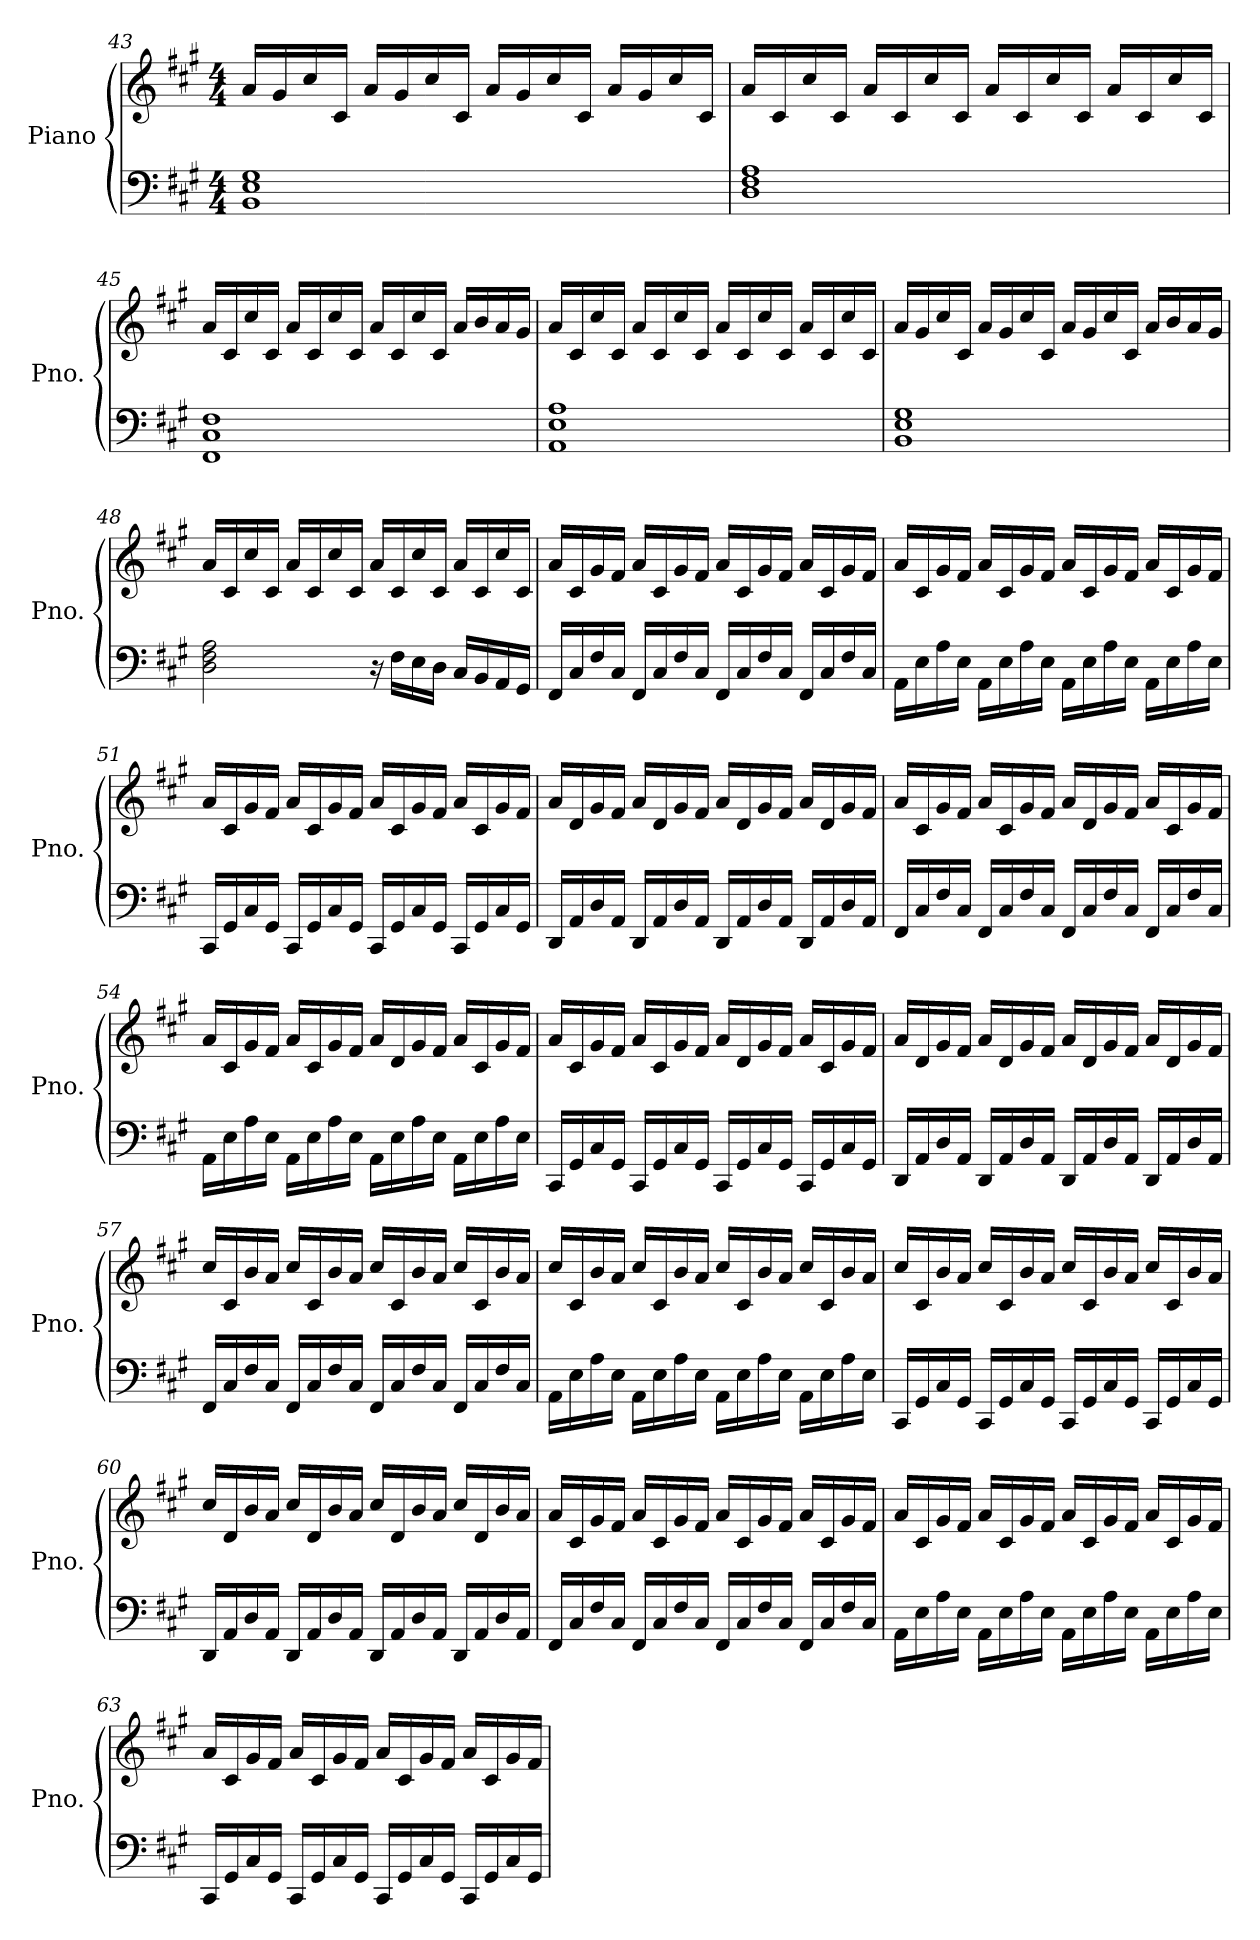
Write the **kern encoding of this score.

**kern	**kern
*part1	*part1
*staff2	*staff1
*I"Piano	*
*I'Pno.	*
!!LO:LB:g=z
*clefF4	*clefG2
*k[f#c#g#]	*k[f#c#g#]
*M4/4	*M4/4
=43	=43
1BB 1E 1G#	16a/LL
.	16g#/
.	16cc#/
.	16c#/JJ
.	16a/LL
.	16g#/
.	16cc#/
.	16c#/JJ
.	16a/LL
.	16g#/
.	16cc#/
.	16c#/JJ
.	16a/LL
.	16g#/
.	16cc#/
.	16c#/JJ
=44	=44
1D 1F# 1A	16a/LL
.	16c#/
.	16cc#/
.	16c#/JJ
.	16a/LL
.	16c#/
.	16cc#/
.	16c#/JJ
.	16a/LL
.	16c#/
.	16cc#/
.	16c#/JJ
.	16a/LL
.	16c#/
.	16cc#/
.	16c#/JJ
!!LO:PB:g=z
=45	=45
1FF# 1C# 1F#	16a/LL
.	16c#/
.	16cc#/
.	16c#/JJ
.	16a/LL
.	16c#/
.	16cc#/
.	16c#/JJ
.	16a/LL
.	16c#/
.	16cc#/
.	16c#/JJ
.	16a/LL
.	16b/
.	16a/
.	16g#/JJ
=46	=46
1AA 1E 1A	16a/LL
.	16c#/
.	16cc#/
.	16c#/JJ
.	16a/LL
.	16c#/
.	16cc#/
.	16c#/JJ
.	16a/LL
.	16c#/
.	16cc#/
.	16c#/JJ
.	16a/LL
.	16c#/
.	16cc#/
.	16c#/JJ
!!LO:LB:g=z
=47	=47
1BB 1E 1G#	16a/LL
.	16g#/
.	16cc#/
.	16c#/JJ
.	16a/LL
.	16g#/
.	16cc#/
.	16c#/JJ
.	16a/LL
.	16g#/
.	16cc#/
.	16c#/JJ
.	16a/LL
.	16b/
.	16a/
.	16g#/JJ
=48	=48
2D\ 2F#\ 2A\	16a/LL
.	16c#/
.	16cc#/
.	16c#/JJ
.	16a/LL
.	16c#/
.	16cc#/
.	16c#/JJ
16r	16a/LL
16F#\LL	16c#/
16E\	16cc#/
16D\JJ	16c#/JJ
16C#/LL	16a/LL
16BB/	16c#/
16AA/	16cc#/
16GG#/JJ	16c#/JJ
!!LO:LB:g=z
=49	=49
16FF#/LL	16a/LL
16C#/	16c#/
16F#/	16g#/
16C#/JJ	16f#/JJ
16FF#/LL	16a/LL
16C#/	16c#/
16F#/	16g#/
16C#/JJ	16f#/JJ
16FF#/LL	16a/LL
16C#/	16c#/
16F#/	16g#/
16C#/JJ	16f#/JJ
16FF#/LL	16a/LL
16C#/	16c#/
16F#/	16g#/
16C#/JJ	16f#/JJ
=50	=50
16AA\LL	16a/LL
16E\	16c#/
16A\	16g#/
16E\JJ	16f#/JJ
16AA\LL	16a/LL
16E\	16c#/
16A\	16g#/
16E\JJ	16f#/JJ
16AA\LL	16a/LL
16E\	16c#/
16A\	16g#/
16E\JJ	16f#/JJ
16AA\LL	16a/LL
16E\	16c#/
16A\	16g#/
16E\JJ	16f#/JJ
!!LO:LB:g=z
=51	=51
16CC#/LL	16a/LL
16GG#/	16c#/
16C#/	16g#/
16GG#/JJ	16f#/JJ
16CC#/LL	16a/LL
16GG#/	16c#/
16C#/	16g#/
16GG#/JJ	16f#/JJ
16CC#/LL	16a/LL
16GG#/	16c#/
16C#/	16g#/
16GG#/JJ	16f#/JJ
16CC#/LL	16a/LL
16GG#/	16c#/
16C#/	16g#/
16GG#/JJ	16f#/JJ
=52	=52
16DD/LL	16a/LL
16AA/	16d/
16D/	16g#/
16AA/JJ	16f#/JJ
16DD/LL	16a/LL
16AA/	16d/
16D/	16g#/
16AA/JJ	16f#/JJ
16DD/LL	16a/LL
16AA/	16d/
16D/	16g#/
16AA/JJ	16f#/JJ
16DD/LL	16a/LL
16AA/	16d/
16D/	16g#/
16AA/JJ	16f#/JJ
!!LO:LB:g=z
=53	=53
16FF#/LL	16a/LL
16C#/	16c#/
16F#/	16g#/
16C#/JJ	16f#/JJ
16FF#/LL	16a/LL
16C#/	16c#/
16F#/	16g#/
16C#/JJ	16f#/JJ
16FF#/LL	16a/LL
16C#/	16d/
16F#/	16g#/
16C#/JJ	16f#/JJ
16FF#/LL	16a/LL
16C#/	16c#/
16F#/	16g#/
16C#/JJ	16f#/JJ
=54	=54
16AA\LL	16a/LL
16E\	16c#/
16A\	16g#/
16E\JJ	16f#/JJ
16AA\LL	16a/LL
16E\	16c#/
16A\	16g#/
16E\JJ	16f#/JJ
16AA\LL	16a/LL
16E\	16d/
16A\	16g#/
16E\JJ	16f#/JJ
16AA\LL	16a/LL
16E\	16c#/
16A\	16g#/
16E\JJ	16f#/JJ
!!LO:LB:g=z
=55	=55
16CC#/LL	16a/LL
16GG#/	16c#/
16C#/	16g#/
16GG#/JJ	16f#/JJ
16CC#/LL	16a/LL
16GG#/	16c#/
16C#/	16g#/
16GG#/JJ	16f#/JJ
16CC#/LL	16a/LL
16GG#/	16d/
16C#/	16g#/
16GG#/JJ	16f#/JJ
16CC#/LL	16a/LL
16GG#/	16c#/
16C#/	16g#/
16GG#/JJ	16f#/JJ
=56	=56
16DD/LL	16a/LL
16AA/	16d/
16D/	16g#/
16AA/JJ	16f#/JJ
16DD/LL	16a/LL
16AA/	16d/
16D/	16g#/
16AA/JJ	16f#/JJ
16DD/LL	16a/LL
16AA/	16d/
16D/	16g#/
16AA/JJ	16f#/JJ
16DD/LL	16a/LL
16AA/	16d/
16D/	16g#/
16AA/JJ	16f#/JJ
!!LO:PB:g=z
=57	=57
16FF#/LL	16cc#/LL
16C#/	16c#/
16F#/	16b/
16C#/JJ	16a/JJ
16FF#/LL	16cc#/LL
16C#/	16c#/
16F#/	16b/
16C#/JJ	16a/JJ
16FF#/LL	16cc#/LL
16C#/	16c#/
16F#/	16b/
16C#/JJ	16a/JJ
16FF#/LL	16cc#/LL
16C#/	16c#/
16F#/	16b/
16C#/JJ	16a/JJ
=58	=58
16AA\LL	16cc#/LL
16E\	16c#/
16A\	16b/
16E\JJ	16a/JJ
16AA\LL	16cc#/LL
16E\	16c#/
16A\	16b/
16E\JJ	16a/JJ
16AA\LL	16cc#/LL
16E\	16c#/
16A\	16b/
16E\JJ	16a/JJ
16AA\LL	16cc#/LL
16E\	16c#/
16A\	16b/
16E\JJ	16a/JJ
!!LO:LB:g=z
=59	=59
16CC#/LL	16cc#/LL
16GG#/	16c#/
16C#/	16b/
16GG#/JJ	16a/JJ
16CC#/LL	16cc#/LL
16GG#/	16c#/
16C#/	16b/
16GG#/JJ	16a/JJ
16CC#/LL	16cc#/LL
16GG#/	16c#/
16C#/	16b/
16GG#/JJ	16a/JJ
16CC#/LL	16cc#/LL
16GG#/	16c#/
16C#/	16b/
16GG#/JJ	16a/JJ
=60	=60
16DD/LL	16cc#/LL
16AA/	16d/
16D/	16b/
16AA/JJ	16a/JJ
16DD/LL	16cc#/LL
16AA/	16d/
16D/	16b/
16AA/JJ	16a/JJ
16DD/LL	16cc#/LL
16AA/	16d/
16D/	16b/
16AA/JJ	16a/JJ
16DD/LL	16cc#/LL
16AA/	16d/
16D/	16b/
16AA/JJ	16a/JJ
!!LO:LB:g=z
=61	=61
16FF#/LL	16a/LL
16C#/	16c#/
16F#/	16g#/
16C#/JJ	16f#/JJ
16FF#/LL	16a/LL
16C#/	16c#/
16F#/	16g#/
16C#/JJ	16f#/JJ
16FF#/LL	16a/LL
16C#/	16c#/
16F#/	16g#/
16C#/JJ	16f#/JJ
16FF#/LL	16a/LL
16C#/	16c#/
16F#/	16g#/
16C#/JJ	16f#/JJ
=62	=62
16AA\LL	16a/LL
16E\	16c#/
16A\	16g#/
16E\JJ	16f#/JJ
16AA\LL	16a/LL
16E\	16c#/
16A\	16g#/
16E\JJ	16f#/JJ
16AA\LL	16a/LL
16E\	16c#/
16A\	16g#/
16E\JJ	16f#/JJ
16AA\LL	16a/LL
16E\	16c#/
16A\	16g#/
16E\JJ	16f#/JJ
!!LO:LB:g=z
=63	=63
16CC#/LL	16a/LL
16GG#/	16c#/
16C#/	16g#/
16GG#/JJ	16f#/JJ
16CC#/LL	16a/LL
16GG#/	16c#/
16C#/	16g#/
16GG#/JJ	16f#/JJ
16CC#/LL	16a/LL
16GG#/	16c#/
16C#/	16g#/
16GG#/JJ	16f#/JJ
16CC#/LL	16a/LL
16GG#/	16c#/
16C#/	16g#/
16GG#/JJ	16f#/JJ
=	=
*-	*-
